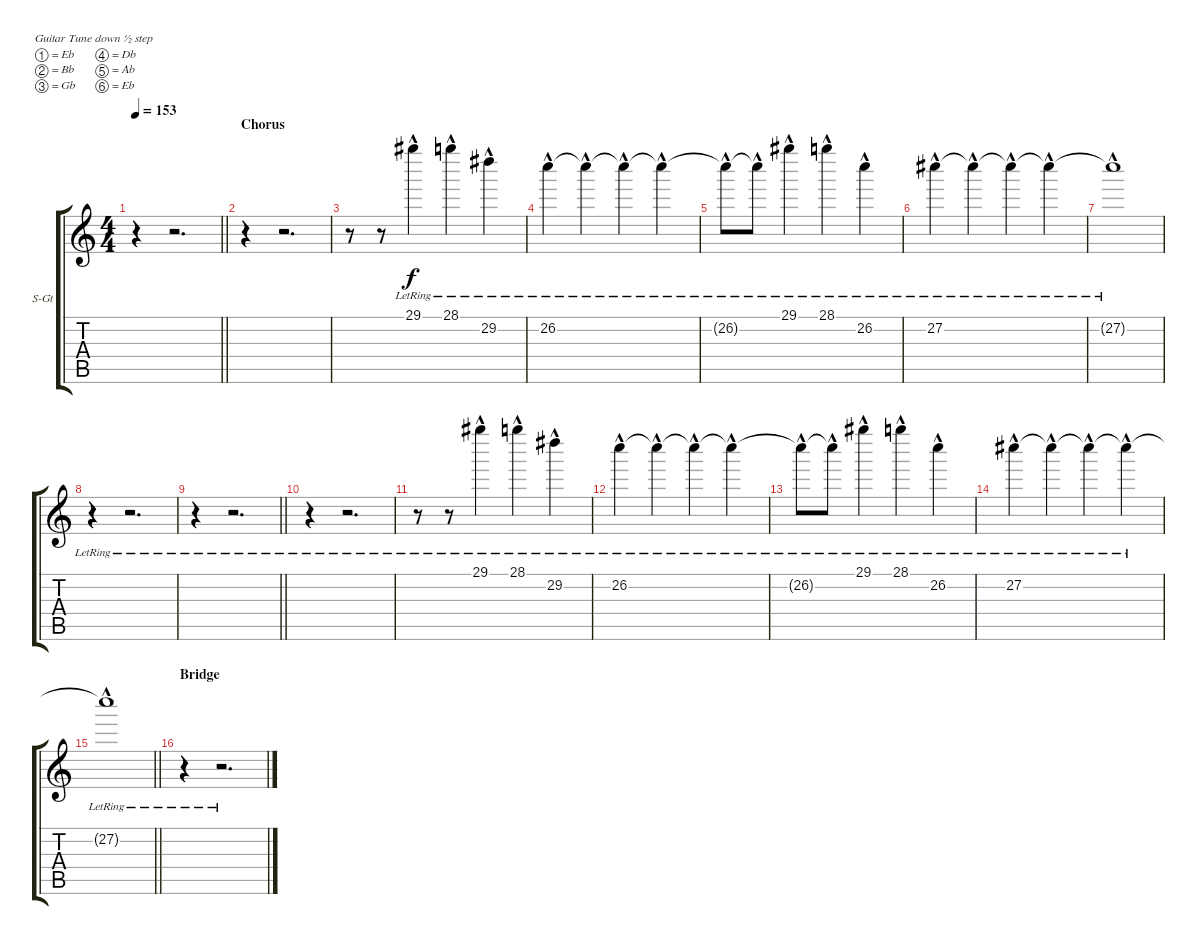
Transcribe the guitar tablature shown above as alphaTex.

\bracketExtendMode groupsimilarinstruments
\firstSystemTrackNameOrientation horizontal
\otherSystemsTrackNameOrientation horizontal
\track ("Keyboard" "S-Gt") {solo instrument vibraphone}
\staff {score tabs}
\tuning (Eb4 Bb3 Gb3 Db3 Ab2 Eb2)
\displaytranspose 12
\ts (4 4)
\tempo 153
\clef g2
\barLineRight lightlight
\ks c
r.4{dy f} r.2{d} |
\section ("" "Chorus")
r.4 r.2{d} |
r.8 r.8 29.1{hac lr}.4 28.1{hac lr}.4 29.2{hac lr}.4 |
26.2{hac lr}.4 26.2{hac lr t}.4 26.2{hac lr t}.4 26.2{hac lr t}.4 |
26.2{hac lr t}.8 26.2{hac lr t}.8 29.1{hac lr}.4 28.1{hac lr}.4 26.2{hac lr}.4 |
27.2{hac lr}.4 27.2{hac lr t}.4 27.2{hac lr t}.4 27.2{hac lr t}.4 |
27.2{hac lr t}.1 |
r.4 r.2{d} |
\barLineRight lightlight
r.4 r.2{d} |
r.4 r.2{d} |
r.8 r.8 29.1{hac lr}.4 28.1{hac lr}.4 29.2{hac lr}.4 |
26.2{hac lr}.4 26.2{hac lr t}.4 26.2{hac lr t}.4 26.2{hac lr t}.4 |
26.2{hac lr t}.8 26.2{hac lr t}.8 29.1{hac lr}.4 28.1{hac lr}.4 26.2{hac lr}.4 |
27.2{hac lr}.4 27.2{hac lr t}.4 27.2{hac lr t}.4 27.2{hac lr t}.4 |
\barLineRight lightlight
27.2{hac lr t}.1 |
\section ("" "Bridge")
r.4 r.2{d}
